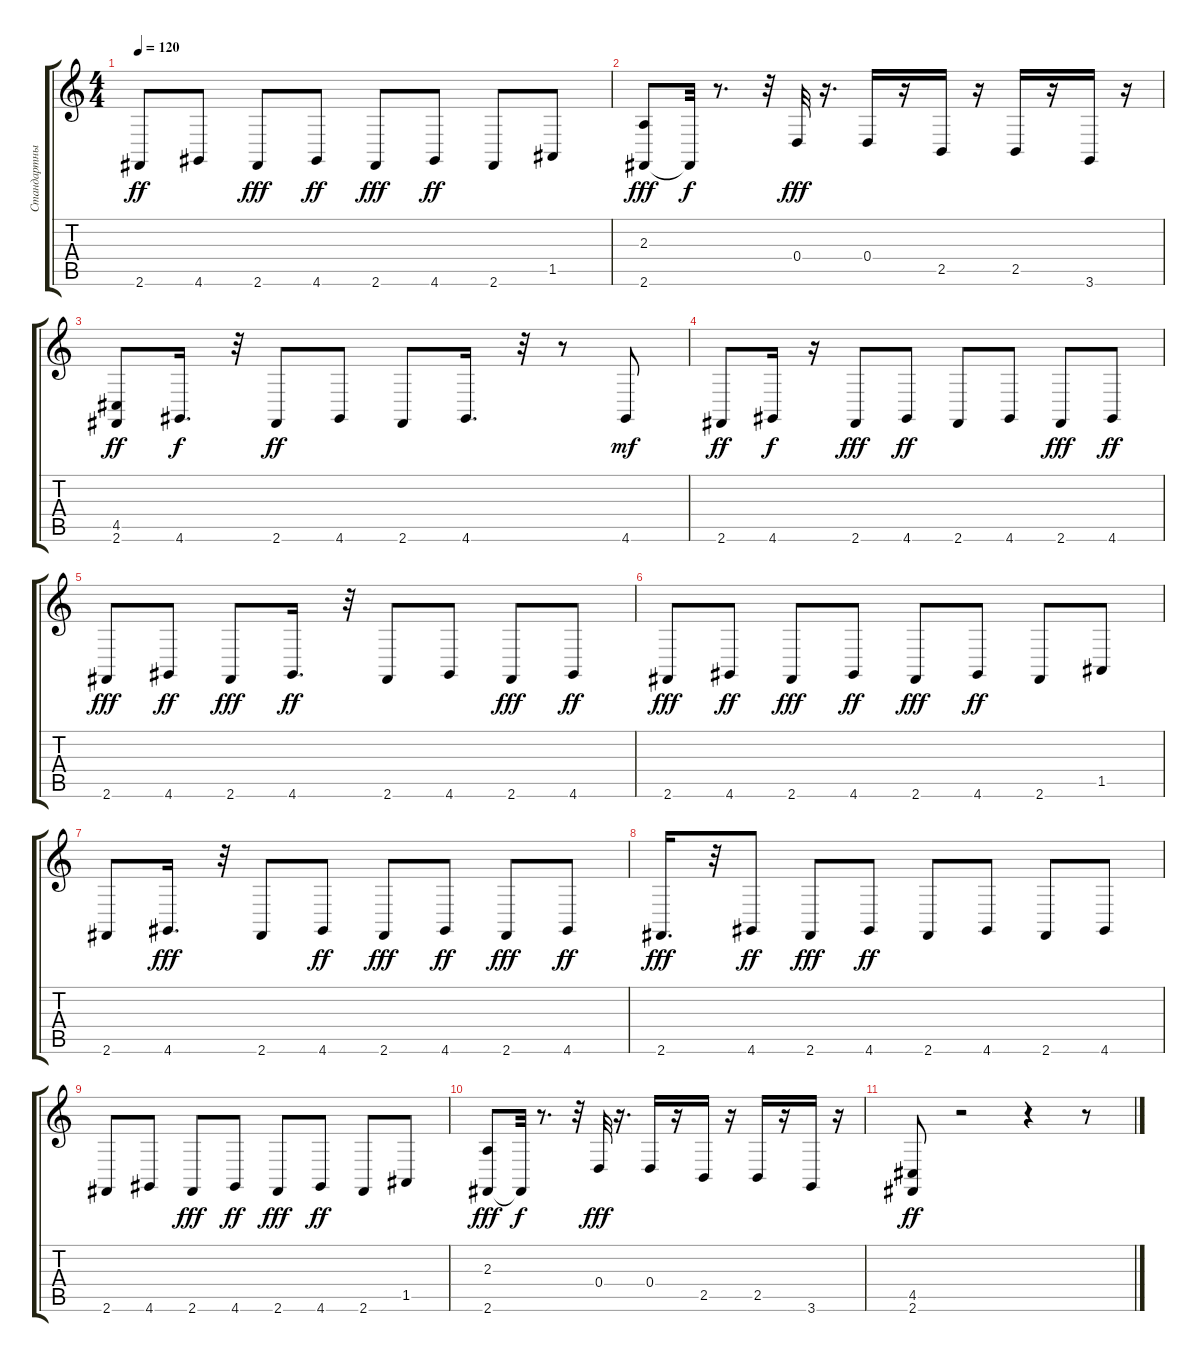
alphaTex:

\track ("Стандартный Набор" "Стандартны") {instrument synthdrum}
\staff {score tabs}
\tuning (E4 B3 G3 D3 A2 E2) {hide}
\ts (4 4)
\tempo 120
\clef g2
\ks c
2.6.8{dy ff} 4.6.8 2.6.8{dy fff} 4.6.8{dy ff} 2.6.8{dy fff} 4.6.8{dy ff} 2.6.8 1.5.8 |
(2.3 2.6).8{dy fff} 2.6{t}.32{dy f} r.8{d} r.32 0.4.32{dy fff} r.16{d} 0.4.16 r.16 2.5.16 r.16 2.5.16 r.16 3.6.16 r.16 |
(4.5 2.6).8{dy ff} 4.6.16{d dy f} r.32 2.6.8{dy ff} 4.6.8 2.6.8 4.6.16{d} r.32 r.8 4.6.8{dy mf} |
2.6.8{dy ff} 4.6.16{dy f} r.16 2.6.8{dy fff} 4.6.8{dy ff} 2.6.8 4.6.8 2.6.8{dy fff} 4.6.8{dy ff} |
2.6.8{dy fff} 4.6.8{dy ff} 2.6.8{dy fff} 4.6.16{d dy ff} r.32 2.6.8 4.6.8 2.6.8{dy fff} 4.6.8{dy ff} |
2.6.8{dy fff} 4.6.8{dy ff} 2.6.8{dy fff} 4.6.8{dy ff} 2.6.8{dy fff} 4.6.8{dy ff} 2.6.8 1.5.8 |
2.6.8 4.6.16{d dy fff} r.32 2.6.8 4.6.8{dy ff} 2.6.8{dy fff} 4.6.8{dy ff} 2.6.8{dy fff} 4.6.8{dy ff} |
2.6.16{d dy fff} r.32 4.6.8{dy ff} 2.6.8{dy fff} 4.6.8{dy ff} 2.6.8 4.6.8 2.6.8 4.6.8 |
2.6.8 4.6.8 2.6.8{dy fff} 4.6.8{dy ff} 2.6.8{dy fff} 4.6.8{dy ff} 2.6.8 1.5.8 |
(2.3 2.6).8{dy fff} 2.6{t}.32{dy f} r.8{d} r.32 0.4.32{dy fff} r.16{d} 0.4.16 r.16 2.5.16 r.16 2.5.16 r.16 3.6.16 r.16 |
(4.5 2.6).8{dy ff} r.2 r.4 r.8
